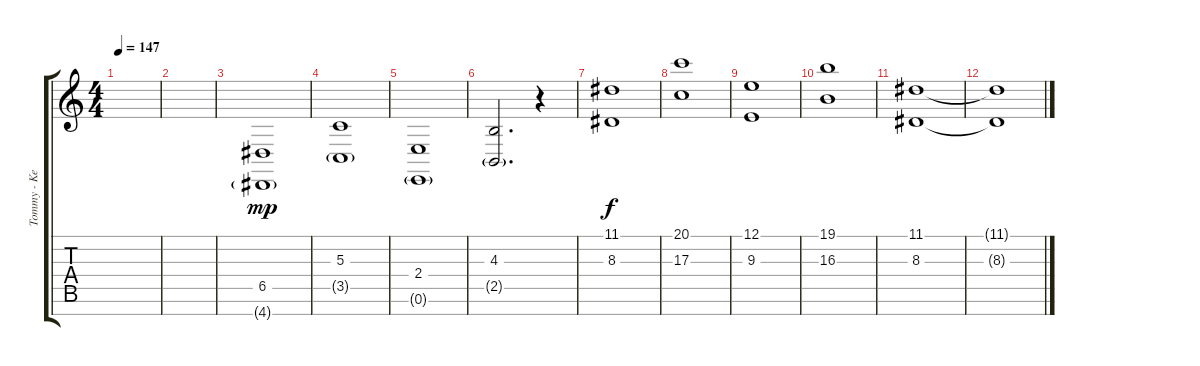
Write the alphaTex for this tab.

\track ("Tommy - Keyboards" "Tommy - Ke") {instrument stringensemble1}
\staff {score tabs}
\tuning (E4 B3 G3 D3 A2 E2 B1) {hide}
\ts (4 4)
\tempo 147
\clef g2
\ks c
|
|
(6.5 4.7{g}).1{dy mp instrument stringensemble1} |
(5.3 3.5{g}).1 |
(2.4 0.6{g}).1 |
(4.3 2.5{g}).2{d} r.4 |
(11.1 8.3).1{dy f} |
(20.1 17.3).1 |
(12.1 9.3).1 |
(19.1 16.3).1 |
(11.1 8.3).1 |
(11.1{t} 8.3{t}).1
